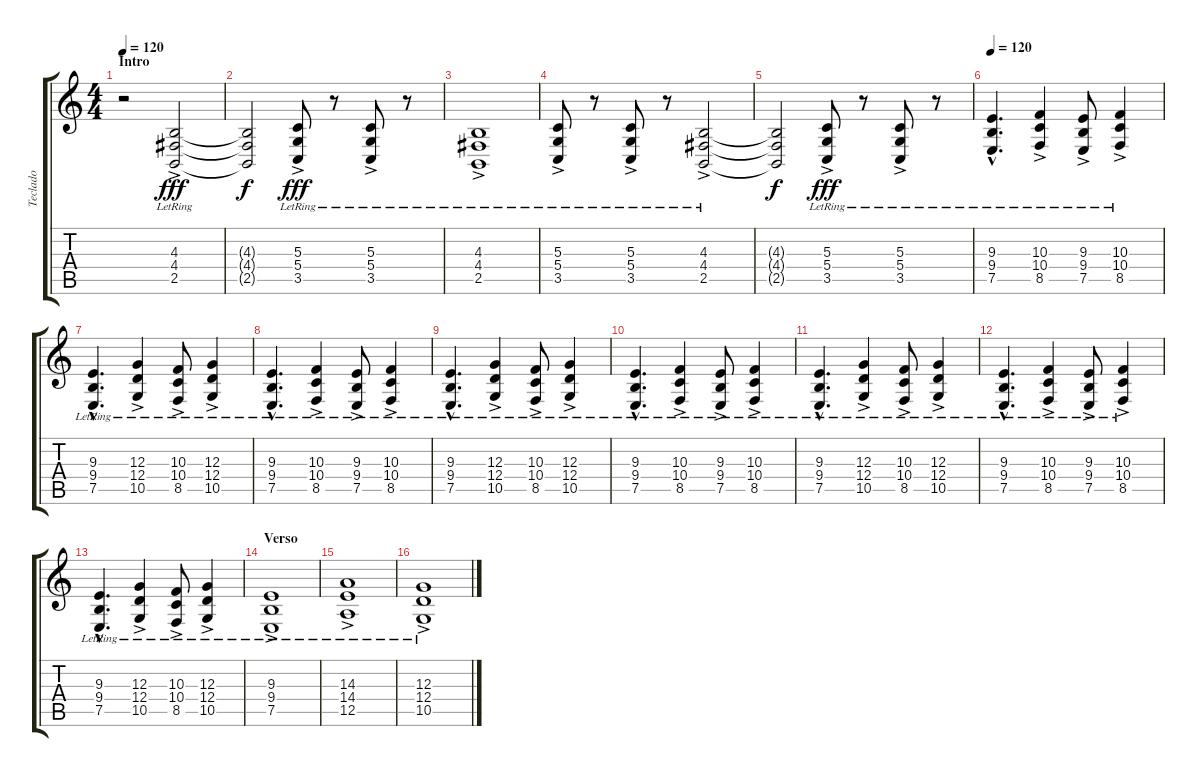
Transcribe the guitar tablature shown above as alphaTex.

\track ("Teclado" "Teclado") {instrument stringensemble2}
\staff {score tabs}
\tuning (E4 B3 G3 D3 A2 E2) {hide}
\ts (4 4)
\section ("" "Intro")
\tempo 120
\tempo 100
\tempo 120
\clef g2
\ks c
r.2{dy fff instrument stringensemble2} (4.3{ac lr} 4.4{ac lr} 2.5{ac lr}).2 |
(4.3{t} 4.4{t} 2.5{t}).2{dy f} (5.3{ac lr} 5.4{ac lr} 3.5{ac lr}).8{dy fff} r.8 (5.3{ac lr} 5.4{ac lr} 3.5{ac lr}).8 r.8 |
(4.3{ac lr} 4.4{ac lr} 2.5{ac lr}).1 |
(5.3{ac lr} 5.4{ac lr} 3.5{ac lr}).8 r.8 (5.3{ac lr} 5.4{ac lr} 3.5{ac lr}).8 r.8 (4.3{ac lr} 4.4{ac lr} 2.5{ac lr}).2 |
(4.3{t} 4.4{t} 2.5{t}).2{dy f} (5.3{ac lr} 5.4{ac lr} 3.5{ac lr}).8{dy fff} r.8 (5.3{ac lr} 5.4{ac lr} 3.5{ac lr}).8 r.8 |
\tempo 120
(9.3{hac lr} 9.4{hac lr} 7.5{hac lr}).4{d} (10.3{ac lr} 10.4{ac lr} 8.5{ac lr}).4 (9.3{ac lr} 9.4{ac lr} 7.5{ac lr}).8 (10.3{ac lr} 10.4{ac lr} 8.5{ac lr}).4 |
(9.3{hac lr} 9.4{hac lr} 7.5{hac lr}).4{d} (12.3{ac lr} 12.4{ac lr} 10.5{ac lr}).4 (10.3{ac lr} 10.4{ac lr} 8.5{ac lr}).8 (12.3{ac lr} 12.4{ac lr} 10.5{ac lr}).4 |
(9.3{hac lr} 9.4{hac lr} 7.5{hac lr}).4{d} (10.3{ac lr} 10.4{ac lr} 8.5{ac lr}).4 (9.3{ac lr} 9.4{ac lr} 7.5{ac lr}).8 (10.3{ac lr} 10.4{ac lr} 8.5{ac lr}).4 |
(9.3{hac lr} 9.4{hac lr} 7.5{hac lr}).4{d} (12.3{ac lr} 12.4{ac lr} 10.5{ac lr}).4 (10.3{ac lr} 10.4{ac lr} 8.5{ac lr}).8 (12.3{ac lr} 12.4{ac lr} 10.5{ac lr}).4 |
(9.3{hac lr} 9.4{hac lr} 7.5{hac lr}).4{d} (10.3{ac lr} 10.4{ac lr} 8.5{ac lr}).4 (9.3{ac lr} 9.4{ac lr} 7.5{ac lr}).8 (10.3{ac lr} 10.4{ac lr} 8.5{ac lr}).4 |
(9.3{hac lr} 9.4{hac lr} 7.5{hac lr}).4{d} (12.3{ac lr} 12.4{ac lr} 10.5{ac lr}).4 (10.3{ac lr} 10.4{ac lr} 8.5{ac lr}).8 (12.3{ac lr} 12.4{ac lr} 10.5{ac lr}).4 |
(9.3{hac lr} 9.4{hac lr} 7.5{hac lr}).4{d} (10.3{ac lr} 10.4{ac lr} 8.5{ac lr}).4 (9.3{ac lr} 9.4{ac lr} 7.5{ac lr}).8 (10.3{ac lr} 10.4{ac lr} 8.5{ac lr}).4 |
(9.3{hac lr} 9.4{hac lr} 7.5{hac lr}).4{d} (12.3{ac lr} 12.4{ac lr} 10.5{ac lr}).4 (10.3{ac lr} 10.4{ac lr} 8.5{ac lr}).8 (12.3{ac lr} 12.4{ac lr} 10.5{ac lr}).4 |
\section ("" "Verso")
(9.3{ac lr} 9.4{ac lr} 7.5{ac lr}).1 |
(14.3{ac lr} 14.4{ac lr} 12.5{ac lr}).1 |
(12.3{ac lr} 12.4{ac lr} 10.5{ac lr}).1
